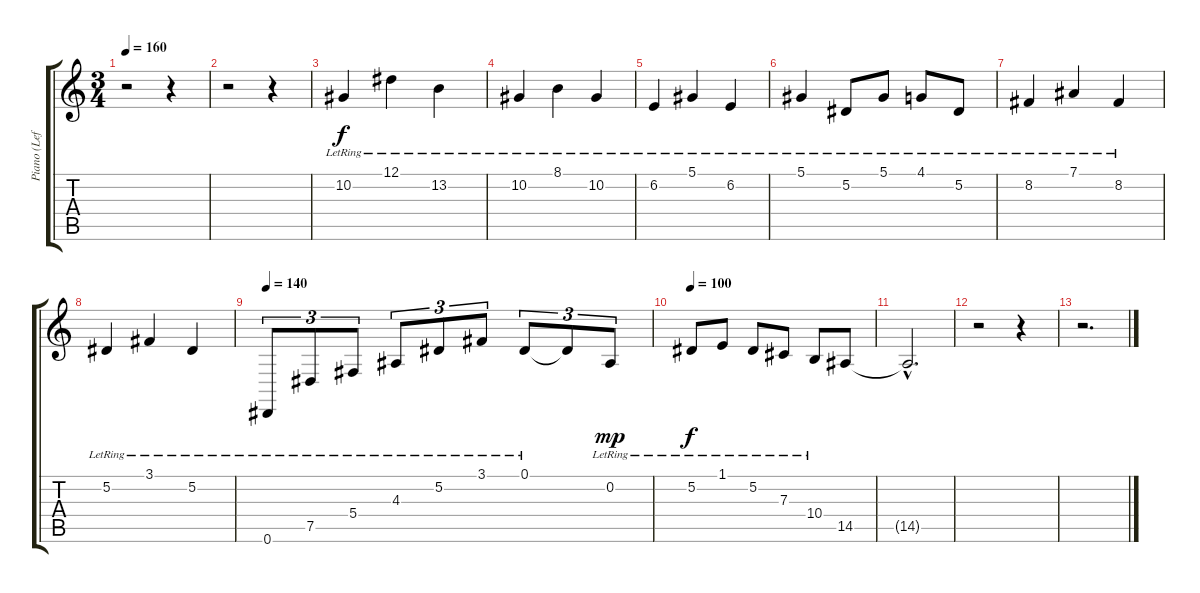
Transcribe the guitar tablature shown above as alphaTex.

\track ("Piano (Left Hand)" "Piano (Lef") {instrument acousticgrandpiano}
\staff {score tabs}
\tuning (Eb4 Bb3 Gb3 Db3 Ab2 Eb2) {hide}
\ts (3 4)
\tempo 160
\clef g2
\ks c
r.2{dy ppp} r.4 |
r.2 r.4 |
10.2{lr}.4{dy f} 12.1{lr}.4 13.2{lr}.4 |
10.2{lr}.4 8.1{lr}.4 10.2{lr}.4 |
6.2{lr}.4 5.1{lr}.4 6.2{lr}.4 |
5.1{lr}.4 5.2{lr}.8 5.1{lr}.8 4.1{lr}.8 5.2{lr}.8 |
8.2{lr}.4 7.1{lr}.4 8.2{lr}.4 |
5.2{lr}.4 3.1{lr}.4 5.2{lr}.4 |
\tempo 140
0.6{lr}.8{tu (3 2)} 7.5{lr}.8{tu (3 2)} 5.4{lr}.8{tu (3 2)} 4.3{lr}.8{tu (3 2)} 5.2{lr}.8{tu (3 2)} 3.1{lr}.8{tu (3 2)} 0.1{lr}.8{tu (3 2)} 0.1{t}.8{tu (3 2)} 0.2{lr}.8{tu (3 2) dy mp} |
\tempo 100
5.2{lr}.8{dy f} 1.1{lr}.8 5.2{lr}.8 7.3{lr}.8 10.4{lr}.8 14.5.8 |
14.5{hac t}.2{d} |
r.2 r.4 |
r.2{d}
